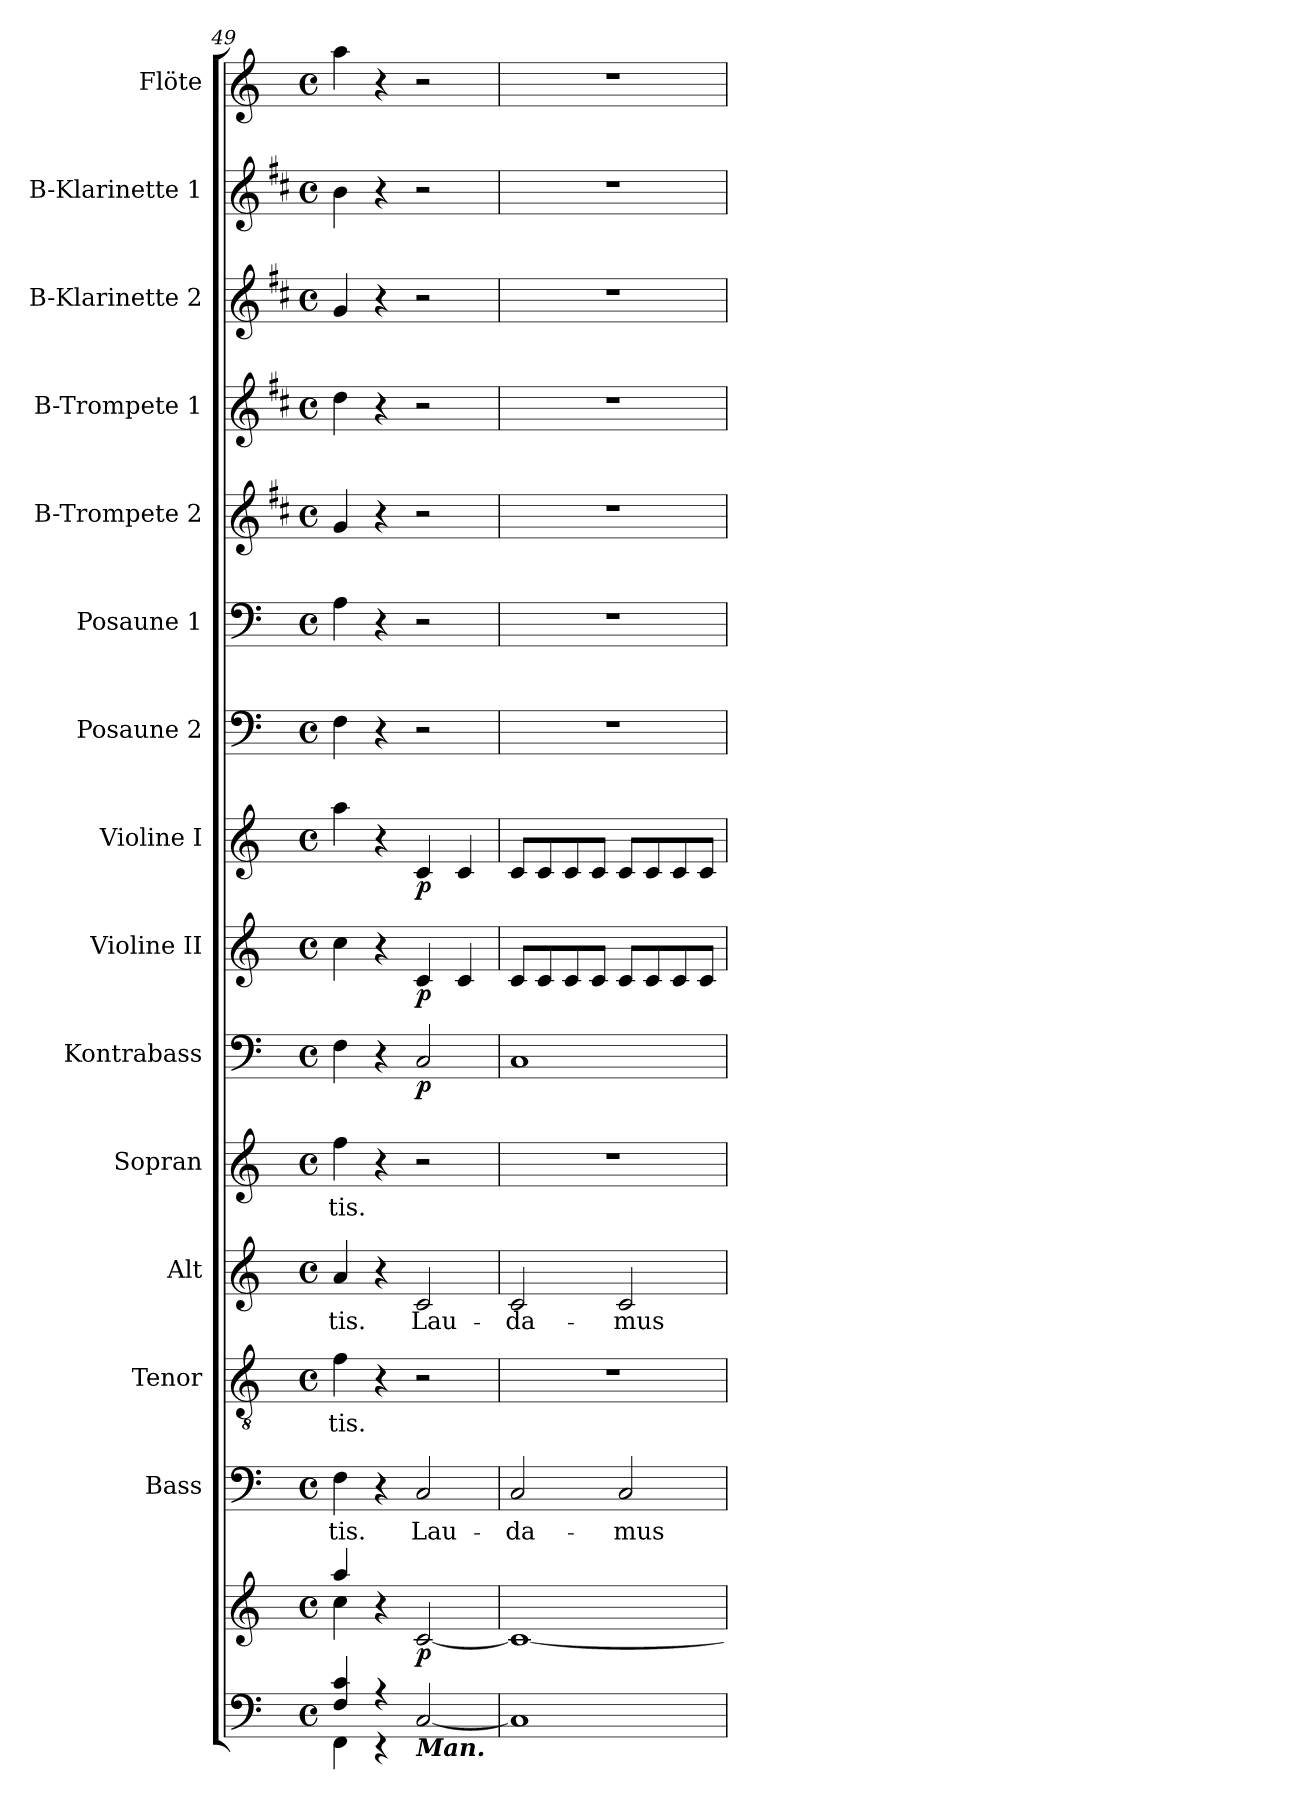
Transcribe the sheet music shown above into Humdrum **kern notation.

**kern	**kern	**dynam	**kern	**text	**kern	**text	**kern	**text	**kern	**text	**kern	**dynam	**kern	**dynam	**kern	**dynam	**kern	**kern	**kern	**kern	**kern	**kern	**kern
*part15	*part15	*part15	*part14	*part14	*part13	*part13	*part12	*part12	*part11	*part11	*part10	*part10	*part9	*part9	*part8	*part8	*part7	*part6	*part5	*part4	*part3	*part2	*part1
*staff16	*staff15	*staff15/16	*staff14	*staff14	*staff13	*staff13	*staff12	*staff12	*staff11	*staff11	*staff10	*staff10	*staff9	*staff9	*staff8	*staff8	*staff7	*staff6	*staff5	*staff4	*staff3	*staff2	*staff1
*	*	*	*I"Bass	*	*I"Tenor	*	*I"Alt	*	*I"Sopran	*	*I"Kontrabass	*	*I"Violine II	*	*I"Violine I	*	*I"Posaune 2	*I"Posaune 1	*I"B-Trompete 2	*I"B-Trompete 1	*I"B-Klarinette 2	*I"B-Klarinette 1	*I"Flöte
*	*	*	*I'B.	*	*I'T.	*	*I'A.	*	*I'S.	*	*I'Kb.	*	*I'Vl. II	*	*I'Vl. I	*	*I'Pos. 2	*I'Pos. 1	*I'B Trp. 2	*I'B Trp. 1	*I'B Kl. 2	*I'B Kl. 1	*I'Fl.
*clefF4	*clefG2	*	*clefF4	*	*clefGv2	*	*clefG2	*	*clefG2	*	*clefF4	*	*clefG2	*	*clefG2	*	*clefF4	*clefF4	*clefG2	*clefG2	*clefG2	*clefG2	*clefG2
*	*	*	*	*	*	*	*	*	*	*	*ITrd7c12	*	*	*	*	*	*	*	*ITrd1c2	*ITrd1c2	*ITrd1c2	*ITrd1c2	*
*k[]	*k[]	*	*k[]	*	*k[]	*	*k[]	*	*k[]	*	*k[]	*	*k[]	*	*k[]	*	*k[]	*k[]	*k[]	*k[]	*k[]	*k[]	*k[]
*C:	*C:	*	*C:	*	*C:	*	*C:	*	*C:	*	*C:	*	*C:	*	*C:	*	*C:	*C:	*C:	*C:	*C:	*C:	*C:
*M4/4	*M4/4	*	*M4/4	*	*M4/4	*	*M4/4	*	*M4/4	*	*M4/4	*	*M4/4	*	*M4/4	*	*M4/4	*M4/4	*M4/4	*M4/4	*M4/4	*M4/4	*M4/4
*met(c)	*met(c)	*	*met(c)	*	*met(c)	*	*met(c)	*	*met(c)	*	*met(c)	*	*met(c)	*	*met(c)	*	*met(c)	*met(c)	*met(c)	*met(c)	*met(c)	*met(c)	*met(c)
=49	=49	=49	=49	=49	=49	=49	=49	=49	=49	=49	=49	=49	=49	=49	=49	=49	=49	=49	=49	=49	=49	=49	=49
*^	*^	*	*	*	*	*	*	*	*	*	*	*	*	*	*	*	*	*	*	*	*	*	*
!	!	!	!	!	!	!LO:LY:b	!	!LO:LY:b	!	!LO:LY:b	!	!LO:LY:b	!	!	!	!	!	!	!	!	!	!	!	!	!
4F/ 4c/	4FF\	4aa/	4cc\	.	4F\	-tis.	4f\	-tis.	4a/	-tis.	4ff\	-tis.	4FF\	.	4cc\	.	4aa\	.	4F\	4A\	4f/	4cc\	4f/	4a\	4aa\
4r	4r	4r	2.ryy	.	4r	.	4r	.	4r	.	4r	.	4r	.	4r	.	4r	.	4r	4r	4r	4r	4r	4r	4r
!LO:TX:b:Bi:t=Man.	!	!	!	!	!	!	!	!	!	!	!	!	!	!	!	!	!	!	!	!	!	!	!	!	!
!	!	!	!	!LO:DY:b	!	!LO:LY:b	!	!	!	!LO:LY:b	!	!	!	!LO:DY:b	!	!LO:DY:b	!	!LO:DY:b	!	!	!	!	!	!	!
[>2C/	2ryy	[>2c/	.	p	2C/	Lau-	2r	.	2c/	Lau-	2r	.	2CC/	p	4c/	p	4c/	p	2r	2r	2r	2r	2r	2r	2r
.	.	.	.	.	.	.	.	.	.	.	.	.	.	.	4c/	.	4c/	.	.	.	.	.	.	.	.
*v	*v	*	*	*	*	*	*	*	*	*	*	*	*	*	*	*	*	*	*	*	*	*	*	*	*
*	*v	*v	*	*	*	*	*	*	*	*	*	*	*	*	*	*	*	*	*	*	*	*	*	*
=50	=50	=50	=50	=50	=50	=50	=50	=50	=50	=50	=50	=50	=50	=50	=50	=50	=50	=50	=50	=50	=50	=50	=50
!	!	!	!	!LO:LY:b	!	!	!	!LO:LY:b	!	!	!	!	!	!	!	!	!	!	!	!	!	!	!
1C]	1c_	.	2C/	-da-	1r	.	2c/	-da-	1r	.	1CC	.	8c/L	.	8c/L	.	1r	1r	1r	1r	1r	1r	1r
.	.	.	.	.	.	.	.	.	.	.	.	.	8c/	.	8c/	.	.	.	.	.	.	.	.
.	.	.	.	.	.	.	.	.	.	.	.	.	8c/	.	8c/	.	.	.	.	.	.	.	.
.	.	.	.	.	.	.	.	.	.	.	.	.	8c/J	.	8c/J	.	.	.	.	.	.	.	.
!	!	!	!	!LO:LY:b	!	!	!	!LO:LY:b	!	!	!	!	!	!	!	!	!	!	!	!	!	!	!
.	.	.	2C/	-mus	.	.	2c/	-mus	.	.	.	.	8c/L	.	8c/L	.	.	.	.	.	.	.	.
.	.	.	.	.	.	.	.	.	.	.	.	.	8c/	.	8c/	.	.	.	.	.	.	.	.
.	.	.	.	.	.	.	.	.	.	.	.	.	8c/	.	8c/	.	.	.	.	.	.	.	.
.	.	.	.	.	.	.	.	.	.	.	.	.	8c/J	.	8c/J	.	.	.	.	.	.	.	.
=	=	=	=	=	=	=	=	=	=	=	=	=	=	=	=	=	=	=	=	=	=	=	=
*-	*-	*-	*-	*-	*-	*-	*-	*-	*-	*-	*-	*-	*-	*-	*-	*-	*-	*-	*-	*-	*-	*-	*-
